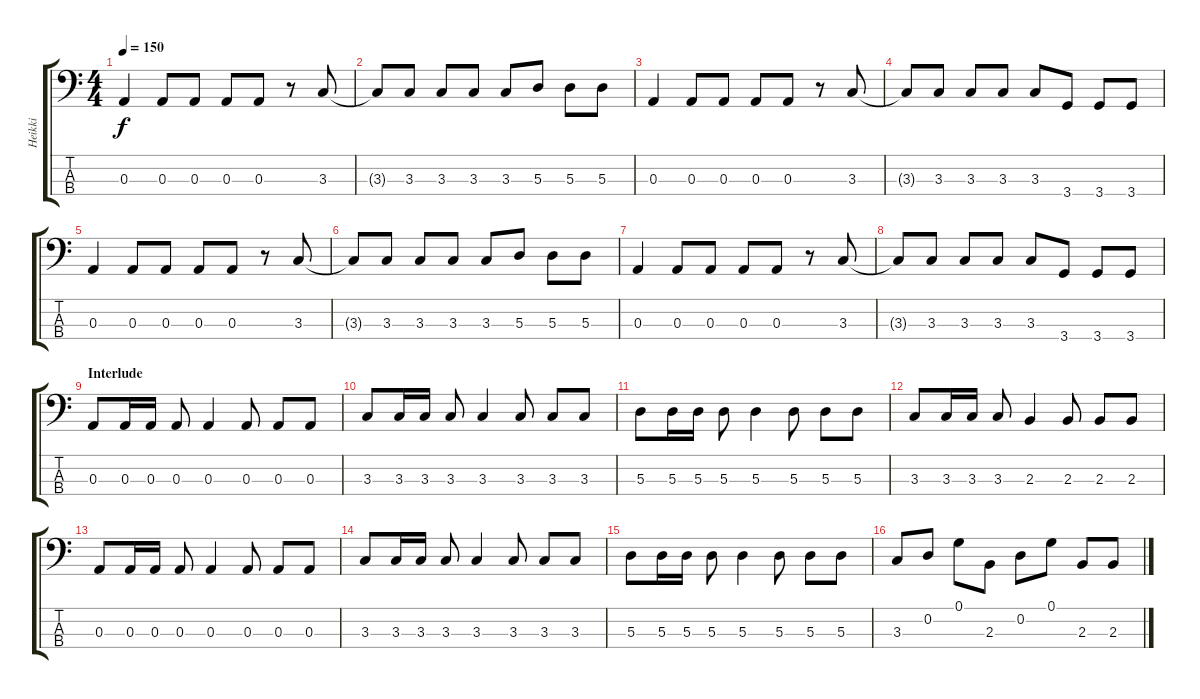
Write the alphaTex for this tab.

\track ("Heikki" "Heikki") {instrument electricbassfinger}
\staff {score tabs}
\tuning (G2 D2 A1 E1) {hide}
\ts (4 4)
\tempo 150
\clef f4
\ks c
0.3.4{dy f} 0.3.8 0.3.8 0.3.8 0.3.8 r.8 3.3.8 |
3.3{t}.8 3.3.8 3.3.8 3.3.8 3.3.8 5.3.8 5.3.8 5.3.8 |
0.3.4 0.3.8 0.3.8 0.3.8 0.3.8 r.8 3.3.8 |
3.3{t}.8 3.3.8 3.3.8 3.3.8 3.3.8 3.4.8 3.4.8 3.4.8 |
0.3.4 0.3.8 0.3.8 0.3.8 0.3.8 r.8 3.3.8 |
3.3{t}.8 3.3.8 3.3.8 3.3.8 3.3.8 5.3.8 5.3.8 5.3.8 |
0.3.4 0.3.8 0.3.8 0.3.8 0.3.8 r.8 3.3.8 |
3.3{t}.8 3.3.8 3.3.8 3.3.8 3.3.8 3.4.8 3.4.8 3.4.8 |
\section ("" "Interlude")
0.3.8 0.3.16 0.3.16 0.3.8 0.3.4 0.3.8 0.3.8 0.3.8 |
3.3.8 3.3.16 3.3.16 3.3.8 3.3.4 3.3.8 3.3.8 3.3.8 |
5.3.8 5.3.16 5.3.16 5.3.8 5.3.4 5.3.8 5.3.8 5.3.8 |
3.3.8 3.3.16 3.3.16 3.3.8 2.3.4 2.3.8 2.3.8 2.3.8 |
0.3.8 0.3.16 0.3.16 0.3.8 0.3.4 0.3.8 0.3.8 0.3.8 |
3.3.8 3.3.16 3.3.16 3.3.8 3.3.4 3.3.8 3.3.8 3.3.8 |
5.3.8 5.3.16 5.3.16 5.3.8 5.3.4 5.3.8 5.3.8 5.3.8 |
3.3.8 0.2.8 0.1.8 2.3.8 0.2.8 0.1.8 2.3.8 2.3.8
